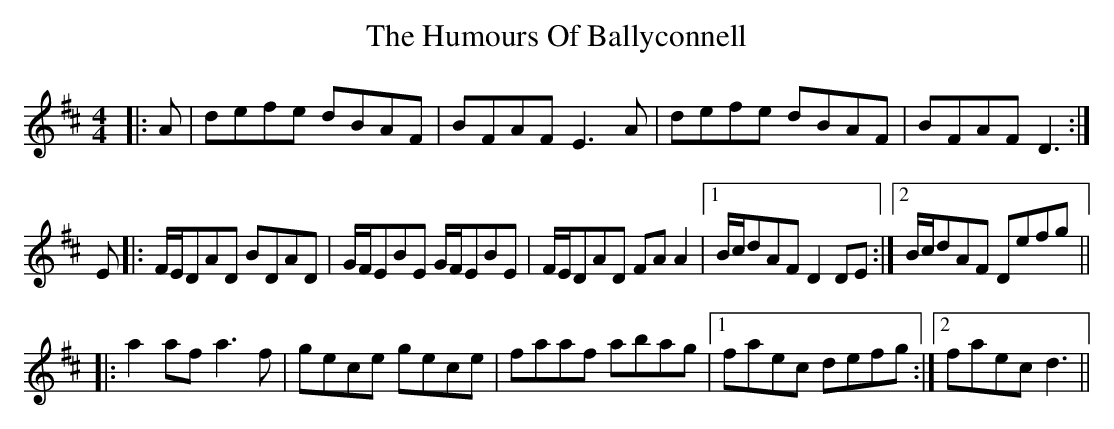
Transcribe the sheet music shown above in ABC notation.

X:1
T: The Humours Of Ballyconnell
M: 4/4
L: 1/8
K: Dmaj
|:A|defe dBAF|BFAF E3A|defe dBAF|BFAF D3:|
E|:F/E/DAD BDAD|G/F/EBE G/F/EBE|F/E/DAD FA A2|1 B/c/dAF D2DE:|2 B/c/dAF Defg||
|:a2af a3f|gece gece|faaf abag|1 faec defg:|2 faec d3||
